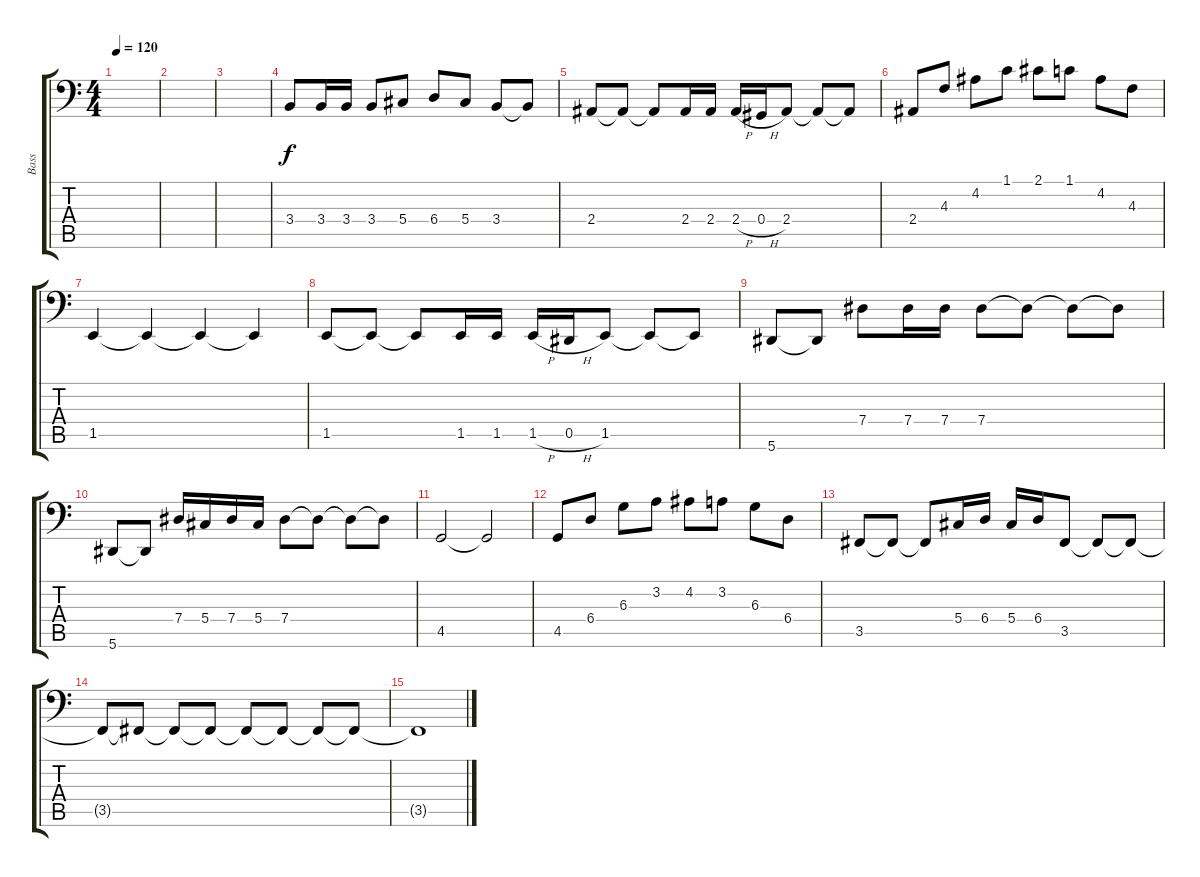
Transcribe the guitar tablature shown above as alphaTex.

\track ("Bass" "Bass") {instrument electricbassfinger}
\staff {score tabs}
\tuning (B2 Gb2 Db2 Ab1 Eb1 Bb0) {hide}
\ts (4 4)
\tempo 120
\clef f4
\ks c
|
|
|
3.4.8 3.4.16 3.4.16 3.4.8 5.4.8 6.4.8 5.4.8 3.4.8 3.4{t}.8 |
2.4.8 2.4{t}.8 2.4{t}.8 2.4.16 2.4.16 2.4{h}.16 0.4{h}.16 2.4.8 2.4{t}.8 2.4{t}.8 |
2.4.8 4.3.8 4.2.8 1.1.8 2.1.8 1.1.8 4.2.8 4.3.8 |
1.5.4 1.5{t}.4 1.5{t}.4 1.5{t}.4 |
1.5.8 1.5{t}.8 1.5{t}.8 1.5.16 1.5.16 1.5{h}.16 0.5{h}.16 1.5.8 1.5{t}.8 1.5{t}.8 |
5.6.8 5.6{t}.8 7.4.8 7.4.16 7.4.16 7.4.8 7.4{t}.8 7.4{t}.8 7.4{t}.8 |
5.6.8 5.6{t}.8 7.4.16 5.4.16 7.4.16 5.4.16 7.4.8 7.4{t}.8 7.4{t}.8 7.4{t}.8 |
4.5.2 4.5{t}.2 |
4.5.8 6.4.8 6.3.8 3.2.8 4.2.8 3.2.8 6.3.8 6.4.8 |
3.5.8 3.5{t}.8 3.5{t}.8 5.4.16 6.4.16 5.4.16 6.4.16 3.5.8{volume 0} 3.5{t}.8 3.5{t}.8 |
3.5{t}.8 3.5{t}.8 3.5{t}.8 3.5{t}.8 3.5{t}.8 3.5{t}.8 3.5{t}.8 3.5{t}.8 |
3.5{t}.1
